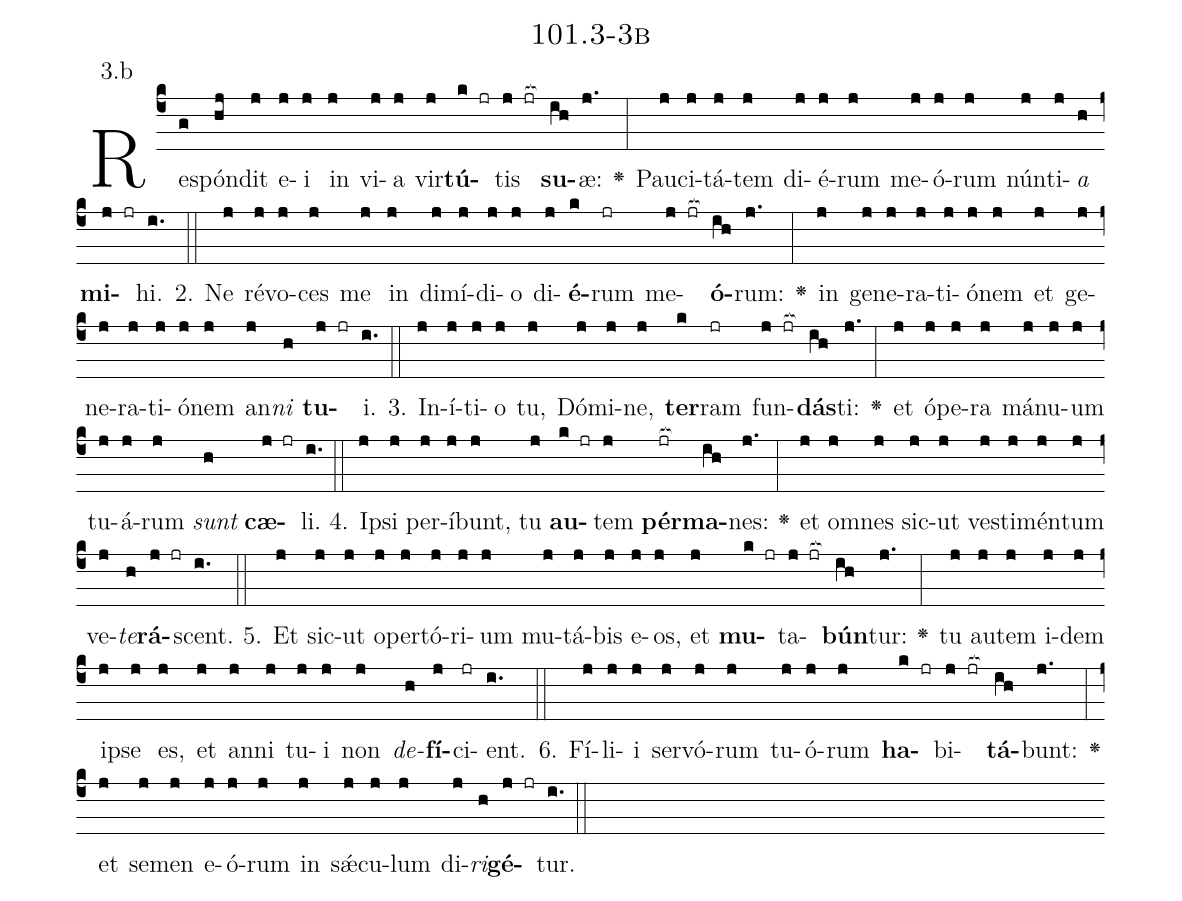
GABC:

name: 101.3-3b;
annotation: 3.b;
%%
(c4)Re(g)spón(hj)dit(j) e(j)i(j) in(j) vi(j)a(j) vir(j)<b>tú</b>(k jr)tis(j jr[ocb:1{]) <b>su</b>(ih[ocb:0}])æ:(j.) <v>\greheightstar</v>(:) Pau(j)ci(j)tá(j)tem(j) di(j)é(j)rum(j) me(j)ó(j)rum(j) nún(j)ti(j)<i>a</i>(h) <b>mi</b>(j jr)hi.(i.) (::)
2. Ne(j) ré(j)vo(j)ces(j) me(j) in(j) di(j)mí(j)di(j)o(j) di(j)<b>é</b>(k)rum(jr) me(j jr[ocb:1{])<b>ó</b>(ih[ocb:0}])rum:(j.) <v>\greheightstar</v>(:) in(j) ge(j)ne(j)ra(j)ti(j)ó(j)nem(j) et(j) ge(j)ne(j)ra(j)ti(j)ó(j)nem(j) an(j)<i>ni</i>(h) <b>tu</b>(j jr)i.(i.) (::)
3. In(j)í(j)ti(j)o(j) tu,(j) Dó(j)mi(j)ne,(j) <b>ter</b>(k)ram(jr) fun(j jr[ocb:1{])<b>dás</b>(ih[ocb:0}])ti:(j.) <v>\greheightstar</v>(:) et(j) ó(j)pe(j)ra(j) má(j)nu(j)um(j) tu(j)á(j)rum(j) <i>sunt</i>(h) <b>cæ</b>(j jr)li.(i.) (::)
4. Ip(j)si(j) per(j)í(j)bunt,(j) tu(j) <b>au</b>(k jr)tem(j) <b>pér</b>(jr[ocb:1{])<b>ma</b>(ih[ocb:0}])nes:(j.) <v>\greheightstar</v>(:) et(j) om(j)nes(j) sic(j)ut(j) ves(j)ti(j)mén(j)tum(j) ve(j)<i>te</i>(h)<b>rá</b>(j jr)scent.(i.) (::)
5. Et(j) sic(j)ut(j) o(j)per(j)tó(j)ri(j)um(j) mu(j)tá(j)bis(j) e(j)os,(j) et(j) <b>mu</b>(k jr)ta(j jr[ocb:1{])<b>bún</b>(ih[ocb:0}])tur:(j.) <v>\greheightstar</v>(:) tu(j) au(j)tem(j) i(j)dem(j) ip(j)se(j) es,(j) et(j) an(j)ni(j) tu(j)i(j) non(j) <i>de</i>(h)<b>fí</b>(j)ci(jr)ent.(i.) (::)
6. Fí(j)li(j)i(j) ser(j)vó(j)rum(j) tu(j)ó(j)rum(j) <b>ha</b>(k jr)bi(j jr[ocb:1{])<b>tá</b>(ih[ocb:0}])bunt:(j.) <v>\greheightstar</v>(:) et(j) se(j)men(j) e(j)ó(j)rum(j) in(j) sǽ(j)cu(j)lum(j) di(j)<i>ri</i>(h)<b>gé</b>(j jr)tur.(i.) (::)
